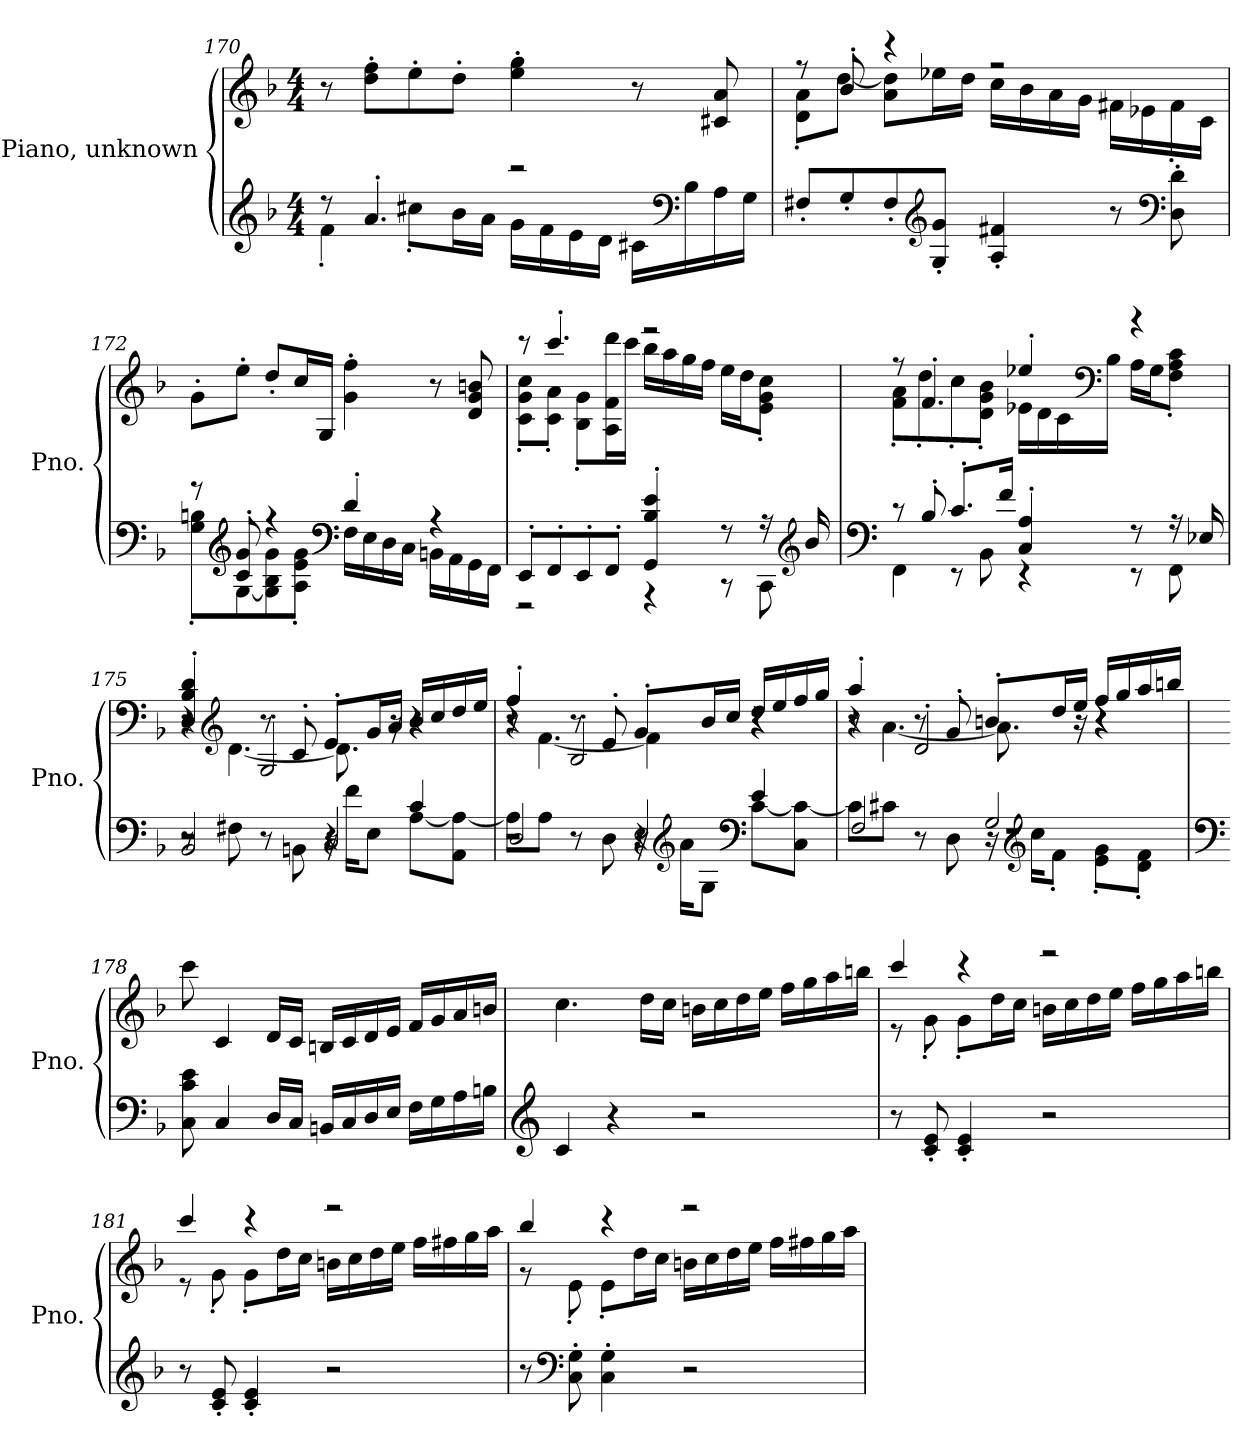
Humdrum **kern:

**kern	**kern
*part1	*part1
*staff2	*staff1
*I"Piano, unknown	*
*I'Pno.	*
!!LO:LB:g=z
*clefG2	*clefG2
*k[b-]	*k[b-]
*M4/4	*M4/4
=170	=170
*^	*
8r	4f'\	8r
4.a'/	.	8dd\' 8ff\'L
.	8cc#X'\L	8ee'\
.	16b-\L	8dd'\J
.	16a\JJ	.
2r	16g\LL	4ee\' 4gg\'
.	16f\	.
.	16e\	.
.	16d\JJ	.
.	16c#X\LL	8r
*clefF4	*	*
.	16B-\	.
.	16A\	8c#X/ 8a/
.	16G\JJ	.
*v	*v	*
=171	=171
*	*^
8F#X'/L	8r	8d\' 8a\'L
8G'/	8b-'/	[8dd\J
8F#'/	4r	8a\ 8dd\]L
*clefG2	*	*
8G/' 8g/'J	.	16ee-X\L
.	.	16dd\JJ
4A/' 4f#X/'	2r	16cc\LL
.	.	16b-\
.	.	16a\
.	.	16g\JJ
8r	.	16f#X\LL
.	.	16e-X\
*clefF4	*	*
8D\' 8d\'	.	16f#'\
.	.	16c\JJ
*	*v	*v
!!LO:LB:g=z
=172	=172
*^	*
8r	8G\' 8Bn\'L	8g'\L
*clefG2	*	*
8c/' 8g/'	[8G\	8ee'\J
4r	8G\] 8B\ 8g\	8dd'/L
.	8A\' 8e\' 8g\'J	16cc/L
.	.	16G/JJ
*clefF4	*	*
4d'/	16F\LL	4g\' 4ff\'
.	16E\	.
.	16D\	.
.	16C\JJ	.
4r	16BBn\LL	8r
.	16AA\	.
.	16GG\	8d/ 8g/ 8bn/
.	16FF\JJ	.
=173	=173	=173
*	*	*^
8EE'/L	2r	8r	8c\' 8g\' 8cc\'L
8FF'/	.	4.ccc'/	8c\' 8a\'J
8EE'/	.	.	8B-\' 8g\'L
8FF'/J	.	.	16A\ 16f\ 16ddd\L
.	.	.	16ccc\JJ
4GG/' 4B-/' 4e/'	4r	2r	16bb-\LL
.	.	.	16aa\
.	.	.	16gg\
.	.	.	16ff\JJ
8r	8r	.	16ee\LL
.	.	.	16dd\J
16r	8CC\	.	8e\' 8g\' 8cc\'J
*clefG2	*	*	*
16b-/	.	.	.
!!LO:LB:g=z	!!
=174	=174	=174	=174
*clefF4	*	*	*
8r	4FF\	8r	8f\' 8a\'L
8B-'/	.	4.f'/	8dd'\
8.c'/L	8r	.	8cc'\
.	8BB-\	.	8d\' 8g\' 8b-\'J
16f/Jk	.	.	.
4C/' 4A/'	4r	4ee-X'/	16e-X\LL
.	.	.	16d\
.	.	.	16c\
*	*	*clefF4	*
.	.	.	16B-\JJ
8r	8r	4r	16A\LL
.	.	.	16G\J
16r	8FF\	.	8F\' 8A\' 8c\'J
16E-X/	.	.	.
=175	=175	=175	=175
*	*^	*	*^
2r	8r	2BB-/	4D/' 4B-/' 4d/'	8r	4r
*	*	*	*clefG2	*	*
.	8F#X\	.	.	[4.d\	.
.	8r	.	8r	.	2G'/
.	8BBn\	.	8c'/	.	.
4r	16r	2C/	8e'/L	8.d\]	.
.	16f\KL	.	.	.	.
.	8E\J	.	16g/L	.	.
.	.	.	16a/JJ	16r	.
4c/	[8A\L	.	16b-/LL	4r	4r
.	.	.	16cc/	.	.
.	8AA\ 8A\_J	.	16dd/	.	.
.	.	.	16ee/JJ	.	.
!!LO:LB:g=z	!!	!!
=176	=176	=176	=176	=176	=176
2r	8A\L]	2D/	4ff'/	8r	4r
.	8A\J	.	.	[4.f\	.
.	8r	.	8r	.	2B-'/
.	8D\	.	8e'/	.	.
4r	16r	2E/	8g'/L	4f\]	.
*clefG2	*	*	*	*	*
.	16a\KL	.	.	.	.
.	8G\J	.	16b-/L	.	.
.	.	.	16cc/JJ	.	.
*clefF4	*	*	*	*	*
4e/	[8c\L	.	16dd/LL	4r	4r
.	.	.	16ee/	.	.
.	8C\ 8c\_J	.	16ff/	.	.
.	.	.	16gg/JJ	.	.
=177	=177	=177	=177	=177	=177
1r	8c\L]	2F/	4aa'/	8r	4r
.	8c#X\J	.	.	[4.a\	.
.	8r	.	8r	.	2d'/
.	8D\	.	8g'/	.	.
.	16r	2G/	8bn'/L	8.a\]	.
*clefG2	*	*	*	*	*
.	16cc\KL	.	.	.	.
.	8f'\J	.	16dd/L	.	.
.	.	.	16ee/JJ	16r	.
.	8e\' 8g\'L	.	16ff/LL	4r	4r
.	.	.	16gg/	.	.
.	8d\' 8f\'J	.	16aa/	.	.
.	.	.	16bbn/JJ	.	.
*v	*v	*v	*	*	*
*	*v	*v	*v
!!LO:LB:g=z
=178	=178
*clefF4	*
8C\ 8c\ 8e\	8ccc\
4C/	4c/
16D/LL	16d/LL
16C/JJ	16c/JJ
16BBn/LL	16Bn/LL
16C/	16c/
16D/	16d/
16E/JJ	16e/JJ
16F\LL	16f/LL
16G\	16g/
16A\	16a/
16Bn\JJ	16bn/JJ
=179	=179
*clefG2	*
4c/	4.cc\
4r	.
.	16dd\LL
.	16cc\JJ
2r	16bn\LL
.	16cc\
.	16dd\
.	16ee\JJ
.	16ff\LL
.	16gg\
.	16aa\
.	16bbn\JJ
=180	=180
*	*^
8r	4ccc/	8r
8c/' 8e/'	.	8g'\
4c/' 4e/'	4r	8g'\L
.	.	16dd\L
.	.	16cc\JJ
2r	2r	16bn\LL
.	.	16cc\
.	.	16dd\
.	.	16ee\JJ
.	.	16ff\LL
.	.	16gg\
.	.	16aa\
.	.	16bbn\JJ
!!LO:PB:g=z	!!
=181	=181	=181
8r	4ccc/	8r
8c/' 8e/'	.	8g'\
4c/' 4e/'	4r	8g'\L
.	.	16dd\L
.	.	16cc\JJ
2r	2r	16bn\LL
.	.	16cc\
.	.	16dd\
.	.	16ee\JJ
.	.	16ff\LL
.	.	16ff#X\
.	.	16gg\
.	.	16aa\JJ
=182	=182	=182
8r	4bb-/	8r
*clefF4	*	*
8C\' 8G\'	.	8e'\
4C\' 4G\'	4r	8e'\L
.	.	16dd\L
.	.	16cc\JJ
2r	2r	16bn\LL
.	.	16cc\
.	.	16dd\
.	.	16ee\JJ
.	.	16ff\LL
.	.	16ff#X\
.	.	16gg\
.	.	16aa\JJ
*	*v	*v
=	=
*-	*-
